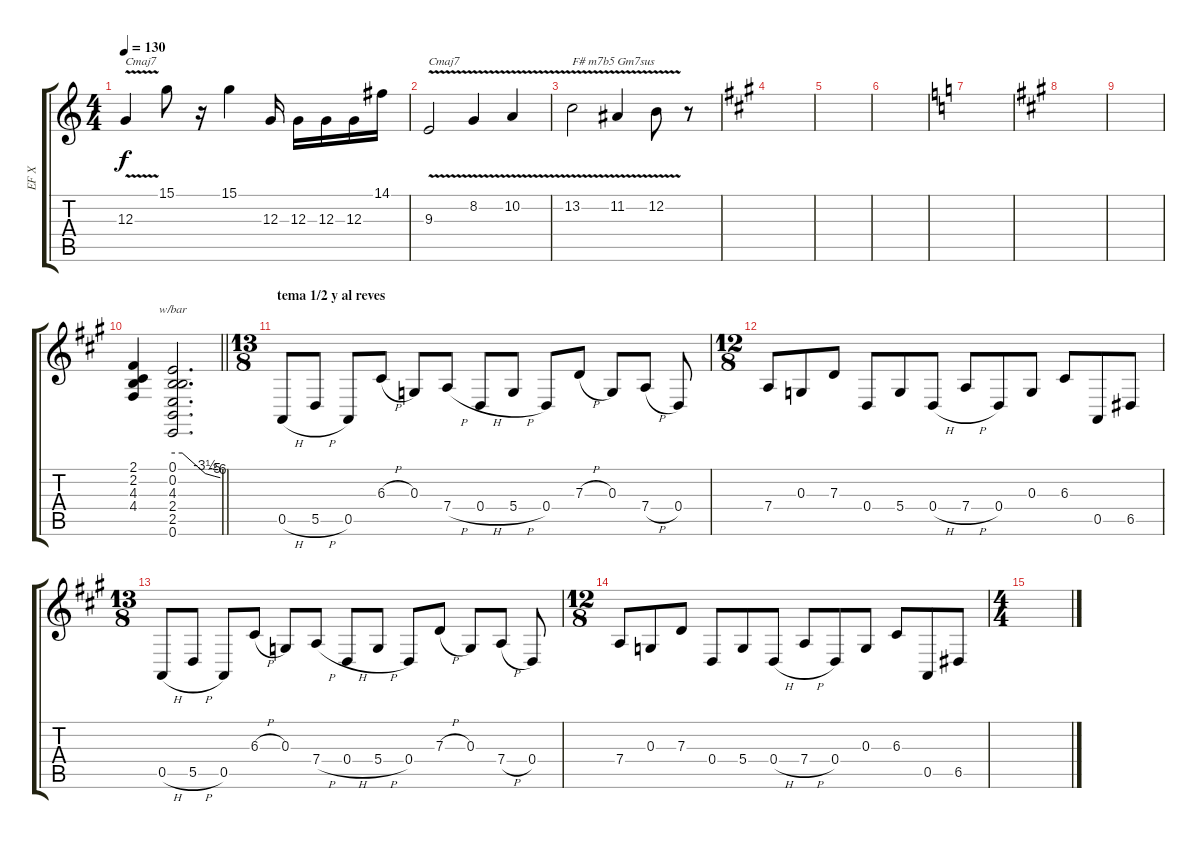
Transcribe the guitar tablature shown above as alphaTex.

\track ("EF X" "EF X") {instrument fx3crystal}
\staff {score tabs}
\tuning (E4 B3 G3 D3 A2 E2) {hide}
\ts (4 4)
\tempo 130
\clef g2
\ks c
12.3{v}.4{txt "Cmaj7" dy f} 15.1.8 r.16 15.1.4 12.3.16 12.3.16 12.3.16 12.3.16 14.1.16 |
9.3{v}.2{txt "Cmaj7"} 8.2{v}.4 10.2{v}.4 |
13.2{v}.2{txt "F# m7b5"} 11.2{v}.4{txt "Gm7sus"} 12.2{v}.8 r.8 |
\ks a
|
|
|
\ks c
|
\ks a
|
|
\barLineRight lightlight
(2.1 2.2 4.3 4.4).4 (0.1 0.2 4.3 2.4 2.5 0.6).2{d tbe (custom default 0 0 12 0 41 -14 53 -20 60 -24)} |
\ts (13 8)
\section ("" "tema 1/2 y al reves")
0.5{h}.8 5.5{h}.8 0.5.8 6.3{h}.8 0.3.8 7.4{h}.8 0.4{h}.8 5.4{h}.8 0.4.8 7.3{h}.8 0.3.8 7.4{h}.8 0.4.8 |
\ts (12 8)
7.4.8 0.3.8 7.3.8 0.4.8 5.4.8 0.4{h}.8 7.4{h}.8 0.4.8 0.3.8 6.3.8 0.5.8 6.5.8 |
\ts (13 8)
0.5{h}.8 5.5{h}.8 0.5.8 6.3{h}.8 0.3.8 7.4{h}.8 0.4{h}.8 5.4{h}.8 0.4.8 7.3{h}.8 0.3.8 7.4{h}.8 0.4.8 |
\ts (12 8)
7.4.8 0.3.8 7.3.8 0.4.8 5.4.8 0.4{h}.8 7.4{h}.8 0.4.8 0.3.8 6.3.8 0.5.8 6.5.8 |
\ts (4 4)
